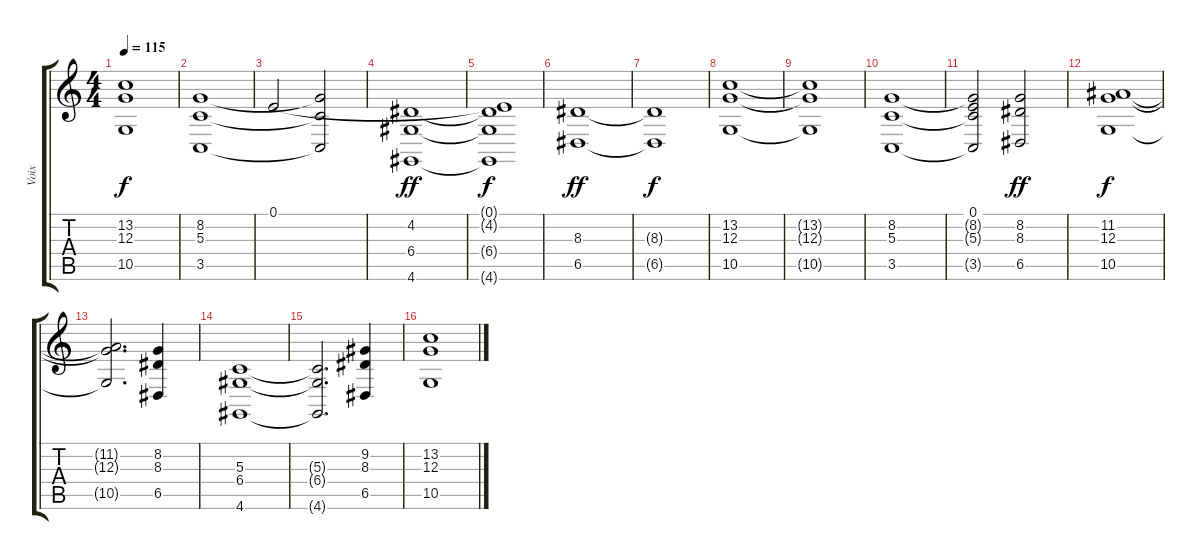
\track ("Voix" "Voix") {instrument voiceoohs}
\staff {score tabs}
\tuning (E4 B3 G3 D3 A2 E2) {hide}
\ts (4 4)
\tempo 115
\clef g2
\ks c
(13.2{t} 12.3{t} 10.5{t}).1{dy f} |
(8.2 5.3 3.5).1 |
0.1.2 (8.2{t} 5.3{t} 3.5{t}).2 |
(4.2 6.4 4.6).1{dy ff} |
(0.1{t} 4.2{t} 6.4{t} 4.6{t}).1{dy f} |
(8.3 6.5).1{dy ff} |
(8.3{t} 6.5{t}).1{dy f} |
(13.2 12.3 10.5).1 |
(13.2{t} 12.3{t} 10.5{t}).1 |
(8.2 5.3 3.5).1 |
(0.1 8.2{t} 5.3{t} 3.5{t}).2 (8.2 8.3 6.5).2{dy ff} |
(11.2 12.3 10.5).1{dy f} |
(11.2{t} 12.3{t} 10.5{t}).2{d} (8.2 8.3 6.5).4 |
(5.3 6.4 4.6).1 |
(5.3{t} 6.4{t} 4.6{t}).2{d} (9.2 8.3 6.5).4 |
(13.2 12.3 10.5).1
